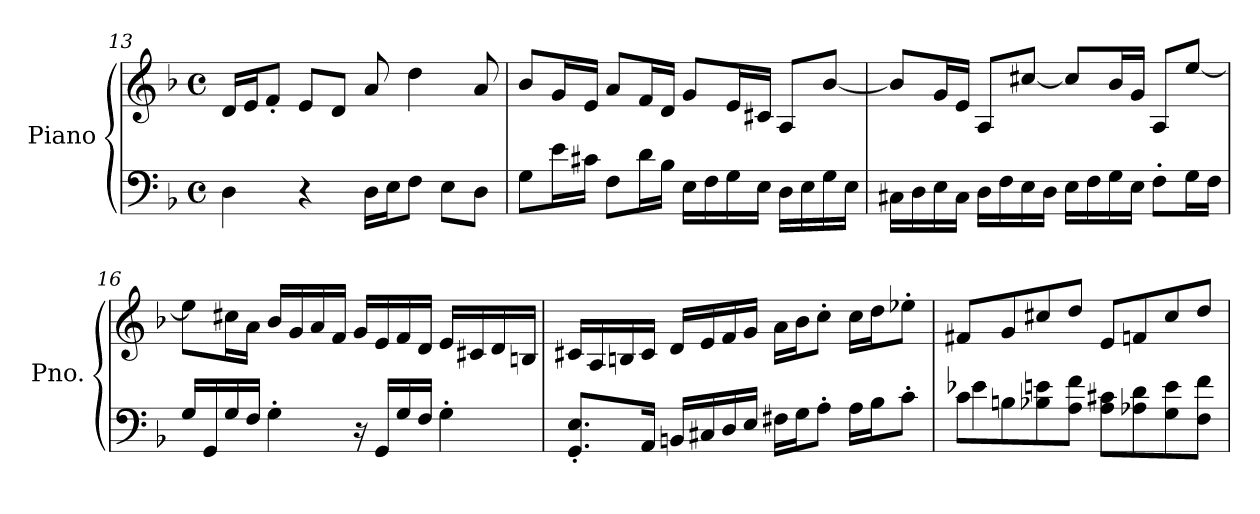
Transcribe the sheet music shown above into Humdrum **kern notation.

**kern	**kern
*part1	*part1
*staff2	*staff1
*I"Piano	*
*I'Pno.	*
*clefF4	*clefG2
*k[b-]	*k[b-]
*M4/4	*M4/4
*met(c)	*met(c)
=13	=13
4D\	16d/LL
.	16e/J
.	8f'/J
4r	8e/L
.	8d/J
16D\LL	8a/
16E\J	.
8F\J	4dd\
8E\L	.
8D\J	8a/
=14	=14
8G\L	8b-/L
16e\L	16g/L
16c#X\JJ	16e/JJ
8F\L	8a/L
16d\L	16f/L
16B-\JJ	16d/JJ
16E\LL	8g/L
16F\	.
16G\	16e/L
16E\JJ	16c#X/JJ
16D\LL	8A/L
16E\	.
16G\	[8b-/J
16E\JJ	.
=15	=15
16C#X\LL	8b-/L]
16D\	.
16E\	16g/L
16C#\JJ	16e/JJ
16D\LL	8A/L
16F\	.
16E\	[8cc#X/J
16D\JJ	.
16E\LL	8cc#/L]
16F\	.
16G\	16b-/L
16E\JJ	16g/JJ
8F'\L	8A/L
16G\L	[8ee/J
16F\JJ	.
=16	=16
16G/LL	8ee\L]
16GG/	.
16G/	16cc#X\L
16F/JJ	16a\JJ
4G'\	16b-/LL
.	16g/
.	16a/
.	16f/JJ
16r	16g/LL
16GG/LL	16e/
16G/	16f/
16F/JJ	16d/JJ
4G'\	16e/LL
.	16c#X/
.	16d/
.	16Bn/JJ
=17	=17
8.GG/' 8.E/'L	16c#X/LL
.	16A/
.	16Bn/
16AA/Jk	16c#/JJ
16BBn/LL	16d/LL
16C#X/	16e/
16D/	16f/
16E/JJ	16g/JJ
16F#X\LL	16a\LL
16G\J	16b-\J
8A'\J	8cc'\J
16A\LL	16cc\LL
16B-\J	16dd\J
8c'\J	8ee-X'\J
=18	=18
*^	*
8c\L	4e-X\	8f#X/L
8Bn\	.	8g/
8B-X\ 8en\	2.ryy	8cc#X/
8A\ 8f\J	.	8dd/J
8A\ 8c#X\L	.	8e/L
8A-X\ 8d\	.	8fn/
8G\ 8e\	.	8cc#/
8F\ 8f\J	.	8dd/J
*v	*v	*
=	=
*-	*-
